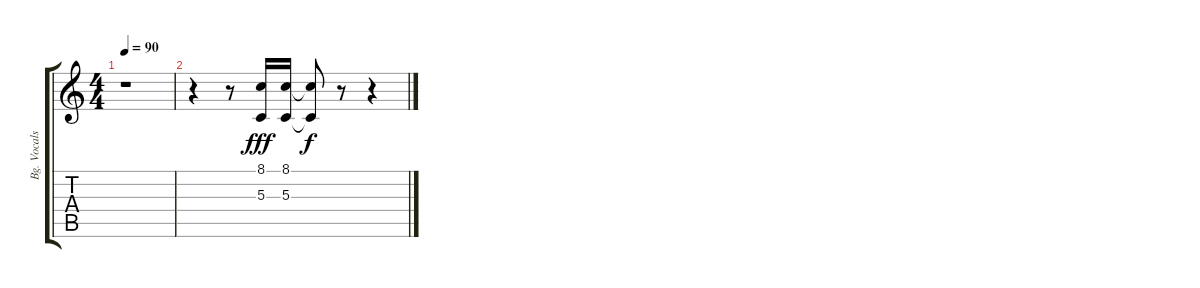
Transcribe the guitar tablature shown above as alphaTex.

\track ("Bg. Vocals" "Bg. Vocals") {instrument choiraahs}
\staff {score tabs}
\tuning (E4 B3 G3 D3 A2 E2) {hide}
\ts (4 4)
\tempo 90
\clef g2
\ks c
r.1{dy f} |
r.4 r.8 (8.1 5.3).16{dy fff} (8.1 5.3).16 (8.1{t} 5.3{t}).8{dy f} r.8 r.4
